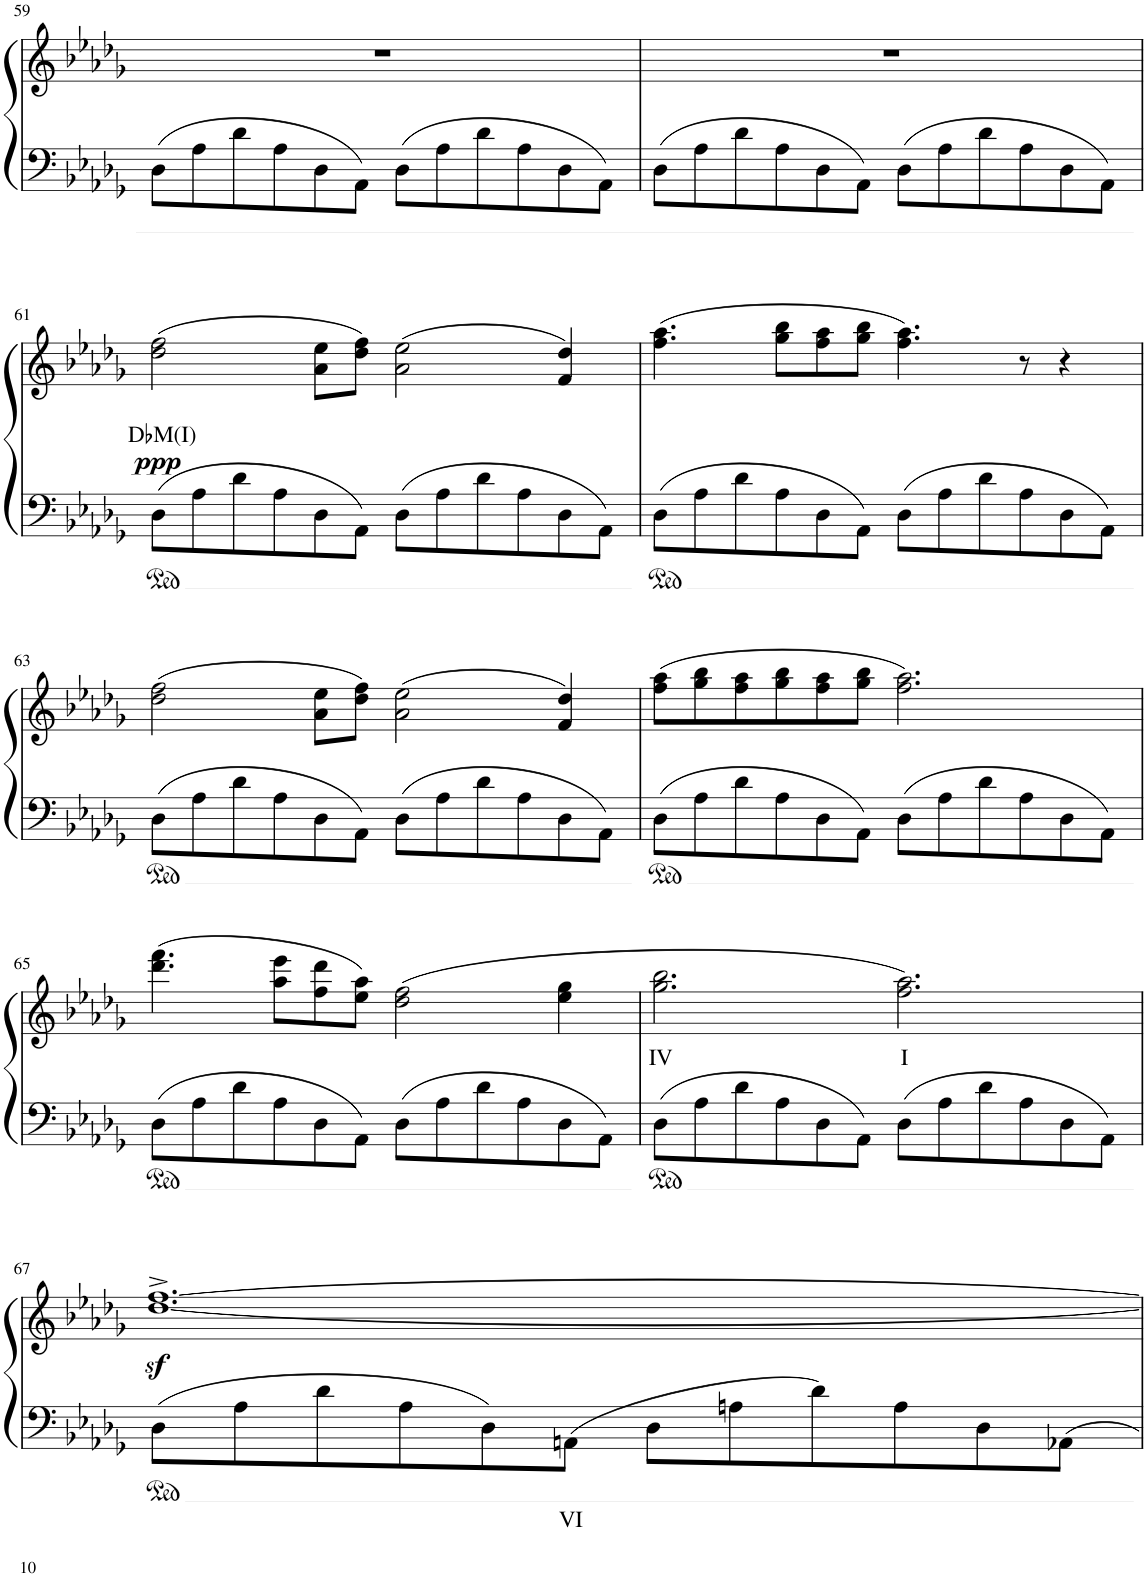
**kern	**text	**kern	**text	**dynam
*part1	*part1	*part1	*part1	*part1
*staff2	*staff2	*staff1	*staff1	*staff1/2
*I"Piano	*	*	*	*
*I'Pno	*	*	*	*
!!LO:PB:g=z
*clefF4	*	*clefG2	*	*
*k[b-e-a-d-g-]	*	*k[b-e-a-d-g-]	*	*
*M6/4	*	*M6/4	*	*
=59	=59	=59	=59	=59
8D-\L	.	1.r	.	.
8A-\	.	.	.	.
8d-\	.	.	.	.
8A-\	.	.	.	.
8D-\	.	.	.	.
8AA-\J	.	.	.	.
8D-\L	.	.	.	.
8A-\	.	.	.	.
8d-\	.	.	.	.
8A-\	.	.	.	.
8D-\	.	.	.	.
8AA-\J	.	.	.	.
=60	=60	=60	=60	=60
8D-\L	.	1.r	.	.
8A-\	.	.	.	.
8d-\	.	.	.	.
8A-\	.	.	.	.
8D-\	.	.	.	.
8AA-\J	.	.	.	.
8D-\L	.	.	.	.
8A-\	.	.	.	.
8d-\	.	.	.	.
8A-\	.	.	.	.
8D-\	.	.	.	.
8AA-\J	.	.	.	.
!!LO:LB:g=z
=61	=61	=61	=61	=61
!	!	!	!LO:LY:b	!LO:DY:b
8D-\L	.	(2dd-\ 2ff\	D♭M(I)	ppp
8A-\	.	.	.	.
8d-\	.	.	.	.
8A-\	.	.	.	.
8D-\	.	8a-\ 8ee-\L	.	.
8AA-\J	.	8dd-\ 8ff\J)	.	.
8D-\L	.	(2a-\ 2ee-\	.	.
8A-\	.	.	.	.
8d-\	.	.	.	.
8A-\	.	.	.	.
8D-\	.	4f/ 4dd-/)	.	.
8AA-\J	.	.	.	.
=62	=62	=62	=62	=62
8D-\L	.	(4.ff\ 4.aa-\	.	.
8A-\	.	.	.	.
8d-\	.	.	.	.
8A-\	.	8gg-\ 8bb-\L	.	.
8D-\	.	8ff\ 8aa-\	.	.
8AA-\J	.	8gg-\ 8bb-\J	.	.
8D-\L	.	4.ff\ 4.aa-\)	.	.
8A-\	.	.	.	.
8d-\	.	.	.	.
8A-\	.	8r	.	.
8D-\	.	4r	.	.
8AA-\J	.	.	.	.
!!LO:LB:g=z
=63	=63	=63	=63	=63
8D-\L	.	(2dd-\ 2ff\	.	.
8A-\	.	.	.	.
8d-\	.	.	.	.
8A-\	.	.	.	.
8D-\	.	8a-\ 8ee-\L	.	.
8AA-\J	.	8dd-\ 8ff\J)	.	.
8D-\L	.	(2a-\ 2ee-\	.	.
8A-\	.	.	.	.
8d-\	.	.	.	.
8A-\	.	.	.	.
8D-\	.	4f/ 4dd-/)	.	.
8AA-\J	.	.	.	.
=64	=64	=64	=64	=64
8D-\L	.	(8ff\ 8aa-\L	.	.
8A-\	.	8gg-\ 8bb-\	.	.
8d-\	.	8ff\ 8aa-\	.	.
8A-\	.	8gg-\ 8bb-\	.	.
8D-\	.	8ff\ 8aa-\	.	.
8AA-\J	.	8gg-\ 8bb-\J	.	.
8D-\L	.	2.ff\ 2.aa-\)	.	.
8A-\	.	.	.	.
8d-\	.	.	.	.
8A-\	.	.	.	.
8D-\	.	.	.	.
8AA-\J	.	.	.	.
!!LO:LB:g=z
=65	=65	=65	=65	=65
8D-\L	.	(4.ddd-\ 4.fff\	.	.
8A-\	.	.	.	.
8d-\	.	.	.	.
8A-\	.	8aa-\ 8eee-\L	.	.
8D-\	.	8ff\ 8ddd-\	.	.
8AA-\J	.	8ee-\ 8aa-\J)	.	.
8D-\L	.	(2dd-\ 2ff\	.	.
8A-\	.	.	.	.
8d-\	.	.	.	.
8A-\	.	.	.	.
8D-\	.	4ee-\ 4gg-\	.	.
8AA-\J	.	.	.	.
=66	=66	=66	=66	=66
!	!	!	!LO:LY:b	!
8D-\L	.	2.gg-\ 2.bb-\	IV	.
8A-\	.	.	.	.
8d-\	.	.	.	.
8A-\	.	.	.	.
8D-\	.	.	.	.
8AA-\J	.	.	.	.
!	!	!	!LO:LY:b	!
8D-\L	.	2.ff\ 2.aa-\)	I	.
8A-\	.	.	.	.
8d-\	.	.	.	.
8A-\	.	.	.	.
8D-\	.	.	.	.
8AA-\J	.	.	.	.
!!LO:LB:g=z
=67	=67	=67	=67	=67
8D-\L	.	[<1.dd-z<^ [1.ffz<^	.	.
8A-\	.	.	.	.
8d-\	.	.	.	.
8A-\	.	.	.	.
8D-\	.	.	.	.
!	!LO:LY:b	!	!	!
8AAn\J	VI	.	.	.
8D-\L	.	.	.	.
8An\	.	.	.	.
8d-\	.	.	.	.
8A\	.	.	.	.
8D-\	.	.	.	.
8AA-X\J	.	.	.	.
=	=	=	=	=
*-	*-	*-	*-	*-
